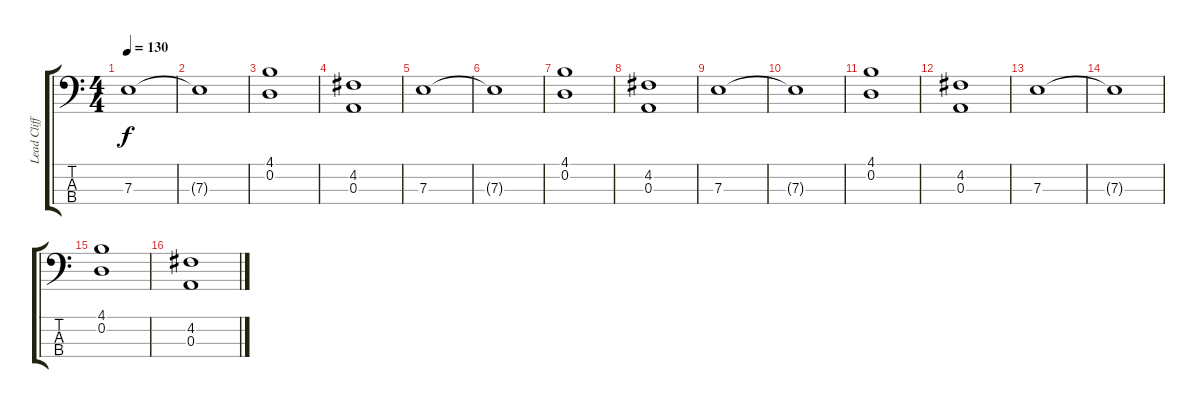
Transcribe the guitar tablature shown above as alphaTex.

\track ("Lead Cliff I" "Lead Cliff") {instrument electricbassfinger}
\staff {score tabs}
\tuning (G2 D2 A1 E1) {hide}
\ts (4 4)
\tempo 130
\clef f4
\ks c
7.3.1{dy f instrument lead1square} |
7.3{t}.1 |
(4.1 0.2).1 |
(4.2 0.3).1 |
7.3.1{instrument lead1square} |
7.3{t}.1 |
(4.1 0.2).1 |
(4.2 0.3).1 |
7.3.1{instrument lead1square} |
7.3{t}.1 |
(4.1 0.2).1 |
(4.2 0.3).1 |
7.3.1{instrument lead1square} |
7.3{t}.1 |
(4.1 0.2).1 |
(4.2 0.3).1
